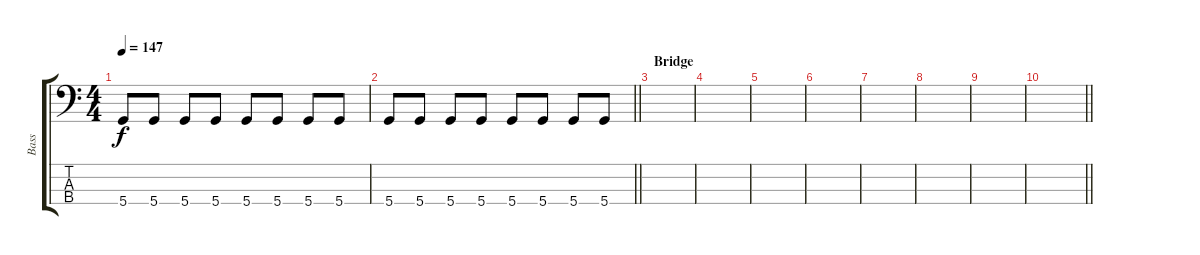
\track ("Bass" "Bass") {instrument electricbassfinger}
\staff {score tabs}
\tuning (G2 D2 A1 D1) {hide}
\ts (4 4)
\tempo 147
\clef f4
\ks c
5.4.8{dy f} 5.4.8 5.4.8 5.4.8 5.4.8 5.4.8 5.4.8 5.4.8 |
\barLineRight lightlight
5.4.8 5.4.8 5.4.8 5.4.8 5.4.8 5.4.8 5.4.8 5.4.8 |
\section ("" "Bridge")
|
|
|
|
|
|
|
\barLineRight lightlight
